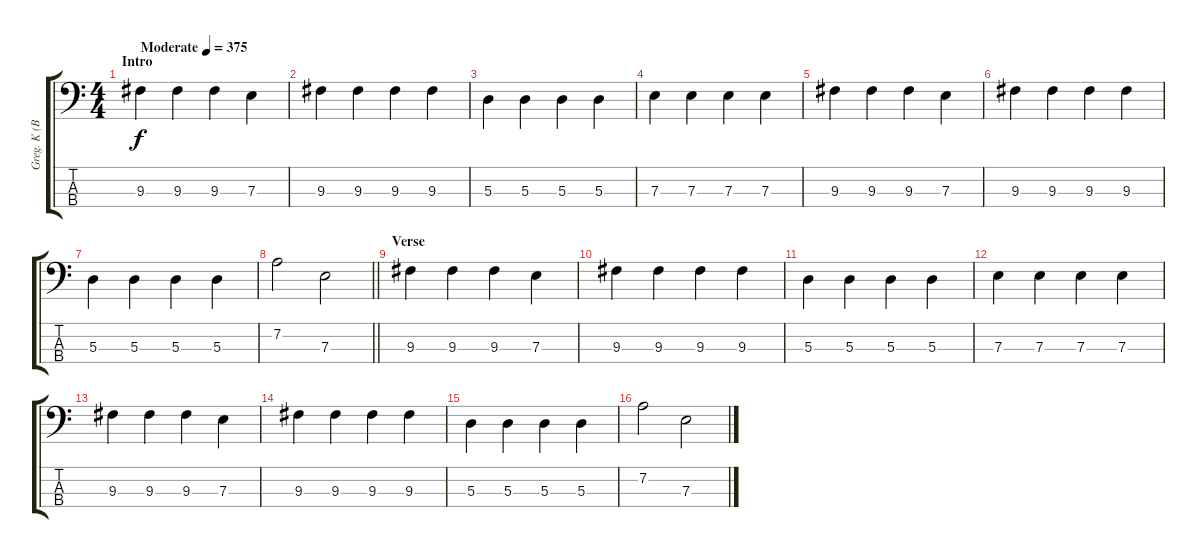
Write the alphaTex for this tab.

\track ("Greg. K (Bass)" "Greg. K (B") {instrument electricbasspick}
\staff {score tabs}
\tuning (G2 D2 A1 E1) {hide}
\ts (4 4)
\section ("" "Intro")
\tempo (375 "Moderate")
\clef f4
\ks c
9.3.4{dy f instrument electricbasspick} 9.3.4 9.3.4 7.3.4 |
9.3.4 9.3.4 9.3.4 9.3.4 |
5.3.4 5.3.4 5.3.4 5.3.4 |
7.3.4 7.3.4 7.3.4 7.3.4 |
9.3.4 9.3.4 9.3.4 7.3.4 |
9.3.4 9.3.4 9.3.4 9.3.4 |
5.3.4 5.3.4 5.3.4 5.3.4 |
\barLineRight lightlight
7.2.2 7.3.2 |
\section ("" "Verse")
9.3.4 9.3.4 9.3.4 7.3.4 |
9.3.4 9.3.4 9.3.4 9.3.4 |
5.3.4 5.3.4 5.3.4 5.3.4 |
7.3.4 7.3.4 7.3.4 7.3.4 |
9.3.4 9.3.4 9.3.4 7.3.4 |
9.3.4 9.3.4 9.3.4 9.3.4 |
5.3.4 5.3.4 5.3.4 5.3.4 |
7.2.2 7.3.2
